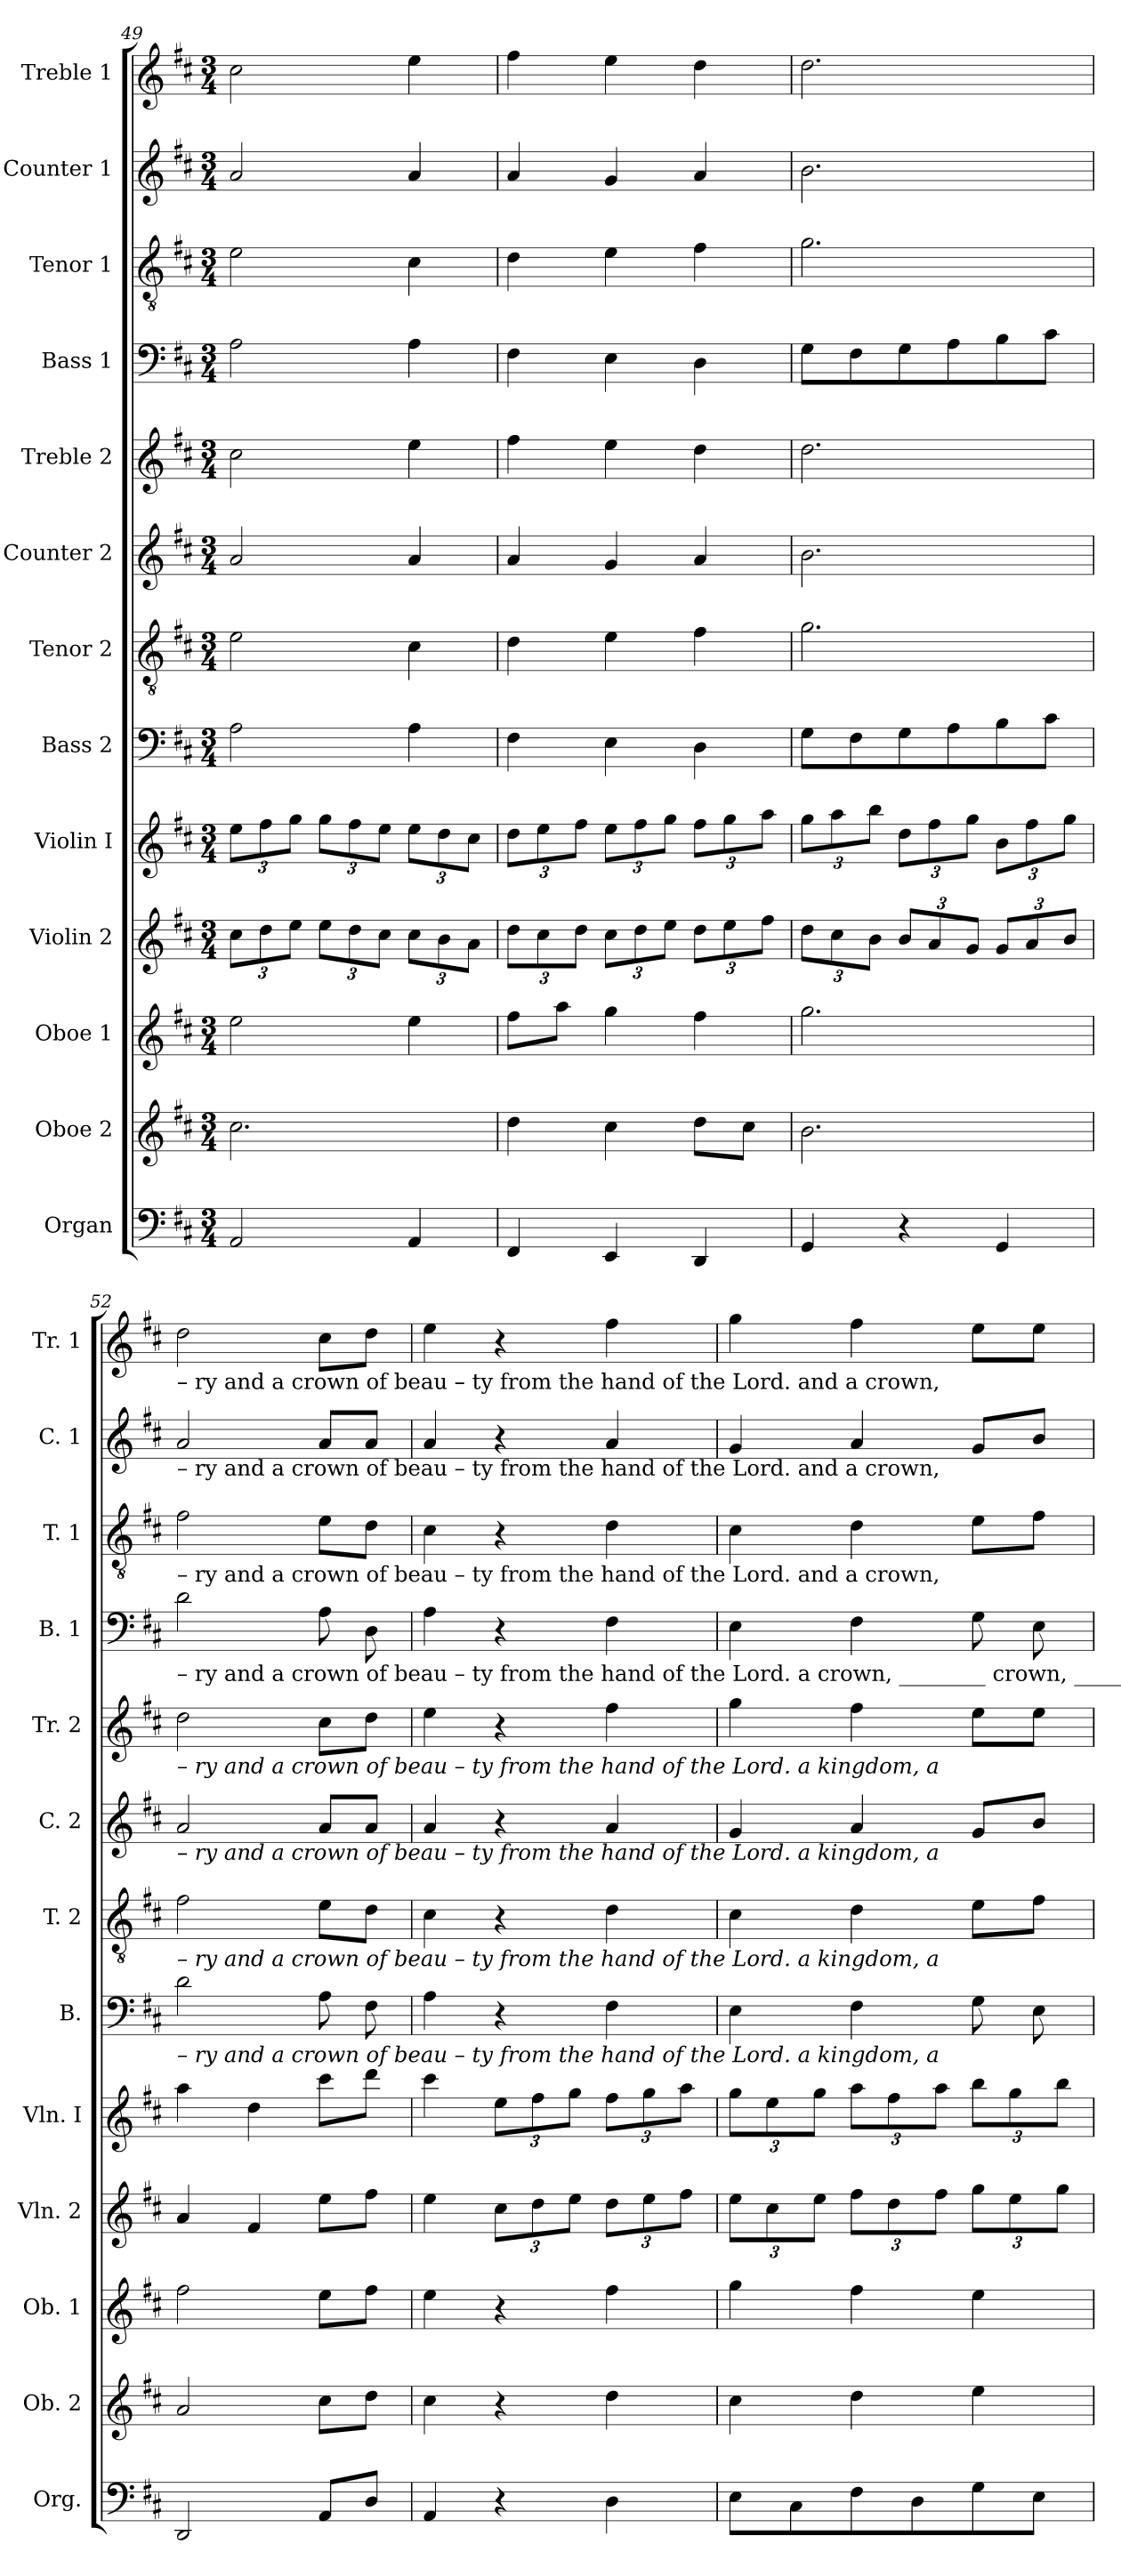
**kern	**kern	**kern	**kern	**kern	**kern	**kern	**kern	**kern	**kern	**kern	**kern	**kern
*part13	*part12	*part11	*part10	*part9	*part8	*part7	*part6	*part5	*part4	*part3	*part2	*part1
*staff13	*staff12	*staff11	*staff10	*staff9	*staff8	*staff7	*staff6	*staff5	*staff4	*staff3	*staff2	*staff1
*I"Organ	*I"Oboe 2	*I"Oboe 1	*I"Violin 2	*I"Violin  I	*I"Bass 2	*I"Tenor 2	*I"Counter 2	*I"Treble 2	*I"Bass 1	*I"Tenor 1	*I"Counter 1	*I"Treble 1
*I'Org.	*I'Ob. 2	*I'Ob. 1	*I'Vln. 2	*I'Vln.  I	*I'B.	*I'T. 2	*I'C. 2	*I'Tr. 2	*I'B. 1	*I'T. 1	*I'C. 1	*I'Tr. 1
*clefF4	*clefG2	*clefG2	*clefG2	*clefG2	*clefF4	*clefGv2	*clefG2	*clefG2	*clefF4	*clefGv2	*clefG2	*clefG2
*k[f#c#]	*k[f#c#]	*k[f#c#]	*k[f#c#]	*k[f#c#]	*k[f#c#]	*k[f#c#]	*k[f#c#]	*k[f#c#]	*k[f#c#]	*k[f#c#]	*k[f#c#]	*k[f#c#]
*M3/4	*M3/4	*M3/4	*M3/4	*M3/4	*M3/4	*M3/4	*M3/4	*M3/4	*M3/4	*M3/4	*M3/4	*M3/4
*	*	*	*Xbrackettup	*Xbrackettup	*	*	*	*	*	*	*	*
=49	=49	=49	=49	=49	=49	=49	=49	=49	=49	=49	=49	=49
2AA/	2.cc#\	2ee\	12cc#\L	12ee\L	2A\	2e\	2a/	2cc#\	2A\	2e\	2a/	2cc#\
.	.	.	12dd\	12ff#\	.	.	.	.	.	.	.	.
.	.	.	12ee\J	12gg\J	.	.	.	.	.	.	.	.
.	.	.	12ee\L	12gg\L	.	.	.	.	.	.	.	.
.	.	.	12dd\	12ff#\	.	.	.	.	.	.	.	.
.	.	.	12cc#\J	12ee\J	.	.	.	.	.	.	.	.
4AA/	.	4ee\	12cc#\L	12ee\L	4A\	4c#\	4a/	4ee\	4A\	4c#\	4a/	4ee\
.	.	.	12b\	12dd\	.	.	.	.	.	.	.	.
.	.	.	12a\J	12cc#\J	.	.	.	.	.	.	.	.
=50	=50	=50	=50	=50	=50	=50	=50	=50	=50	=50	=50	=50
4FF#/	4dd\	8ff#\L	12dd\L	12dd\L	4F#\	4d\	4a/	4ff#\	4F#\	4d\	4a/	4ff#\
.	.	.	12cc#\	12ee\	.	.	.	.	.	.	.	.
.	.	8aa\J	.	.	.	.	.	.	.	.	.	.
.	.	.	12dd\J	12ff#\J	.	.	.	.	.	.	.	.
4EE/	4cc#\	4gg\	12cc#\L	12ee\L	4E\	4e\	4g/	4ee\	4E\	4e\	4g/	4ee\
.	.	.	12dd\	12ff#\	.	.	.	.	.	.	.	.
.	.	.	12ee\J	12gg\J	.	.	.	.	.	.	.	.
4DD/	8dd\L	4ff#\	12dd\L	12ff#\L	4D\	4f#\	4a/	4dd\	4D\	4f#\	4a/	4dd\
.	.	.	12ee\	12gg\	.	.	.	.	.	.	.	.
.	8cc#\J	.	.	.	.	.	.	.	.	.	.	.
.	.	.	12ff#\J	12aa\J	.	.	.	.	.	.	.	.
=51	=51	=51	=51	=51	=51	=51	=51	=51	=51	=51	=51	=51
4GG/	2.b\	2.gg\	12dd\L	12gg\L	8G\L	2.g\	2.b\	2.dd\	8G\L	2.g\	2.b\	2.dd\
.	.	.	12cc#\	12aa\	.	.	.	.	.	.	.	.
.	.	.	.	.	8F#\	.	.	.	8F#\	.	.	.
.	.	.	12b\J	12bb\J	.	.	.	.	.	.	.	.
4r	.	.	12b/L	12dd\L	8G\	.	.	.	8G\	.	.	.
.	.	.	12a/	12ff#\	.	.	.	.	.	.	.	.
.	.	.	.	.	8A\	.	.	.	8A\	.	.	.
.	.	.	12g/J	12gg\J	.	.	.	.	.	.	.	.
4GG/	.	.	12g/L	12b\L	8B\	.	.	.	8B\	.	.	.
.	.	.	12a/	12ff#\	.	.	.	.	.	.	.	.
.	.	.	.	.	8c#\J	.	.	.	8c#\J	.	.	.
.	.	.	12b/J	12gg\J	.	.	.	.	.	.	.	.
!!LO:PB:g=z
=52	=52	=52	=52	=52	=52	=52	=52	=52	=52	=52	=52	=52
!	!	!	!	!	!	!	!	!	!	!	!	!LO:TX:b:t=– ry    and  a   crown        of          beau   –   ty           from  the   hand       of          the          Lord.                         and   a   crown,
!	!	!	!	!	!	!	!	!	!	!	!LO:TX:b:t=– ry    and  a   crown        of          beau   –   ty           from  the   hand       of          the          Lord.                         and   a   crown,	!
!	!	!	!	!	!	!	!	!	!	!LO:TX:b:t=– ry    and  a   crown        of          beau   –   ty           from  the   hand       of          the          Lord.                         and   a   crown,	!	!
!	!	!	!	!	!	!	!	!	!LO:TX:b:t=– ry    and  a   crown        of          beau   –   ty           from  the   hand       of          the          Lord.   a     crown, ________     crown, ______	!	!	!
!	!	!	!	!	!	!	!	!LO:TX:b:i:t=– ry   and  a  crown       of        beau   –  ty         from  the  hand       of        the        Lord.  a   kingdom,                             a	!	!	!	!
!	!	!	!	!	!	!	!LO:TX:b:i:t=– ry   and  a  crown       of        beau   –  ty         from  the  hand       of        the        Lord.  a   kingdom,                             a	!	!	!	!	!
!	!	!	!	!	!	!LO:TX:b:i:t=– ry   and  a  crown       of        beau   –  ty         from  the  hand       of        the        Lord.  a   kingdom,                             a	!	!	!	!	!	!
!	!	!	!	!	!LO:TX:b:i:t=– ry   and  a  crown       of        beau   –  ty         from  the  hand       of        the        Lord.  a   kingdom,                             a	!	!	!	!	!	!	!
2DD/	2a/	2ff#\	4a/	4aa\	2d\	2f#\	2a/	2dd\	2d\	2f#\	2a/	2dd\
.	.	.	4f#/	4dd\	.	.	.	.	.	.	.	.
8AA/L	8cc#\L	8ee\L	8ee\L	8ccc#\L	8A\	8e\L	8a/L	8cc#\L	8A\	8e\L	8a/L	8cc#\L
8D/J	8dd\J	8ff#\J	8ff#\J	8ddd\J	8F#\	8d\J	8a/J	8dd\J	8D\	8d\J	8a/J	8dd\J
=53	=53	=53	=53	=53	=53	=53	=53	=53	=53	=53	=53	=53
4AA/	4cc#\	4ee\	4ee\	4ccc#\	4A\	4c#\	4a/	4ee\	4A\	4c#\	4a/	4ee\
4r	4r	4r	12cc#\L	12ee\L	4r	4r	4r	4r	4r	4r	4r	4r
.	.	.	12dd\	12ff#\	.	.	.	.	.	.	.	.
.	.	.	12ee\J	12gg\J	.	.	.	.	.	.	.	.
4D\	4dd\	4ff#\	12dd\L	12ff#\L	4F#\	4d\	4a/	4ff#\	4F#\	4d\	4a/	4ff#\
.	.	.	12ee\	12gg\	.	.	.	.	.	.	.	.
.	.	.	12ff#\J	12aa\J	.	.	.	.	.	.	.	.
=54	=54	=54	=54	=54	=54	=54	=54	=54	=54	=54	=54	=54
8E\L	4cc#\	4gg\	12ee\L	12gg\L	4E\	4c#\	4g/	4gg\	4E\	4c#\	4g/	4gg\
.	.	.	12cc#\	12ee\	.	.	.	.	.	.	.	.
8C#\	.	.	.	.	.	.	.	.	.	.	.	.
.	.	.	12ee\J	12gg\J	.	.	.	.	.	.	.	.
8F#\	4dd\	4ff#\	12ff#\L	12aa\L	4F#\	4d\	4a/	4ff#\	4F#\	4d\	4a/	4ff#\
.	.	.	12dd\	12ff#\	.	.	.	.	.	.	.	.
8D\	.	.	.	.	.	.	.	.	.	.	.	.
.	.	.	12ff#\J	12aa\J	.	.	.	.	.	.	.	.
8G\	4ee\	4ee\	12gg\L	12bb\L	8G\	8e\L	8g/L	8ee\L	8G\	8e\L	8g/L	8ee\L
.	.	.	12ee\	12gg\	.	.	.	.	.	.	.	.
8E\J	.	.	.	.	8E\	8f#\J	8b/J	8ee\J	8E\	8f#\J	8b/J	8ee\J
.	.	.	12gg\J	12bb\J	.	.	.	.	.	.	.	.
=	=	=	=	=	=	=	=	=	=	=	=	=
*-	*-	*-	*-	*-	*-	*-	*-	*-	*-	*-	*-	*-
